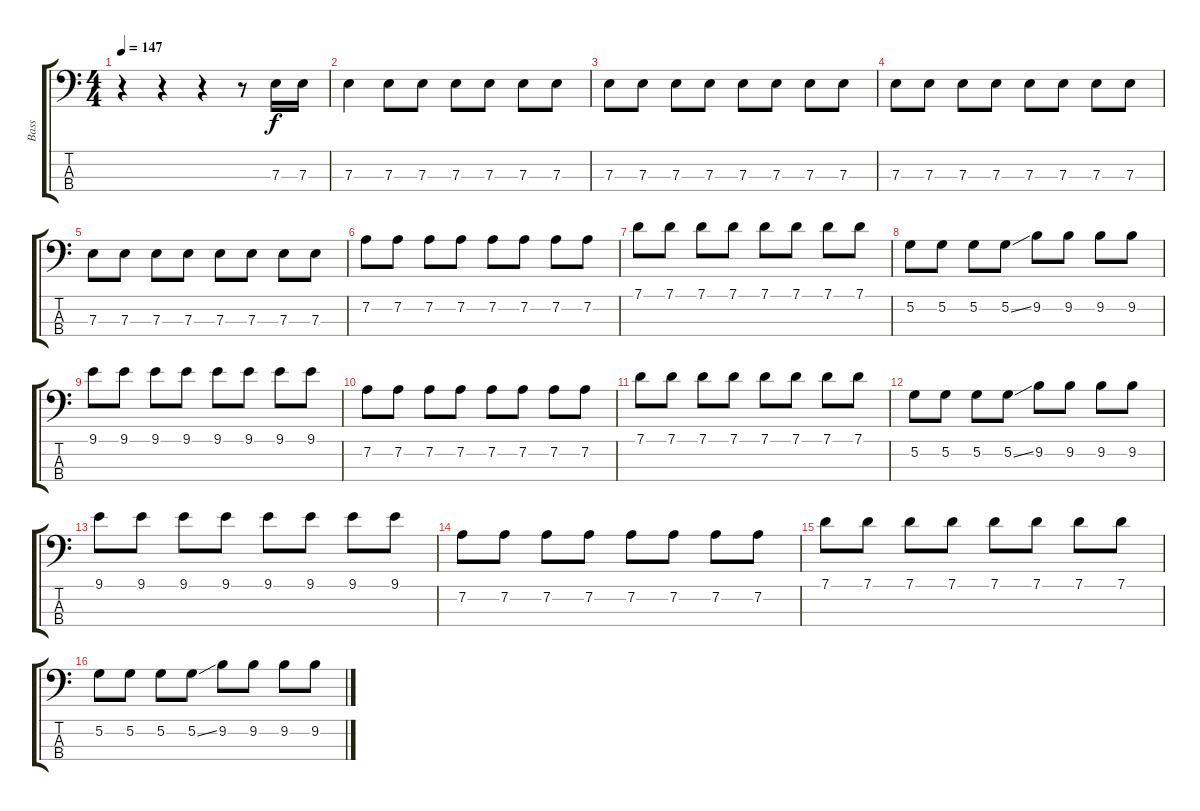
\track ("Bass" "Bass") {instrument electricbasspick}
\staff {score tabs}
\tuning (G2 D2 A1 E1) {hide}
\ts (4 4)
\tempo 147
\clef f4
\ks c
r.4{dy f instrument electricbasspick} r.4 r.4 r.8 7.3.16 7.3.16 |
7.3.4 7.3.8 7.3.8 7.3.8 7.3.8 7.3.8 7.3.8 |
7.3.8 7.3.8 7.3.8 7.3.8 7.3.8 7.3.8 7.3.8 7.3.8 |
7.3.8 7.3.8 7.3.8 7.3.8 7.3.8 7.3.8 7.3.8 7.3.8 |
7.3.8 7.3.8 7.3.8 7.3.8 7.3.8 7.3.8 7.3.8 7.3.8 |
7.2.8 7.2.8 7.2.8 7.2.8 7.2.8 7.2.8 7.2.8 7.2.8 |
7.1.8 7.1.8 7.1.8 7.1.8 7.1.8 7.1.8 7.1.8 7.1.8 |
5.2.8 5.2.8 5.2.8 5.2{ss}.8 9.2.8 9.2.8 9.2.8 9.2.8 |
9.1.8 9.1.8 9.1.8 9.1.8 9.1.8 9.1.8 9.1.8 9.1.8 |
7.2.8 7.2.8 7.2.8 7.2.8 7.2.8 7.2.8 7.2.8 7.2.8 |
7.1.8 7.1.8 7.1.8 7.1.8 7.1.8 7.1.8 7.1.8 7.1.8 |
5.2.8 5.2.8 5.2.8 5.2{ss}.8 9.2.8 9.2.8 9.2.8 9.2.8 |
9.1.8 9.1.8 9.1.8 9.1.8 9.1.8 9.1.8 9.1.8 9.1.8 |
7.2.8 7.2.8 7.2.8 7.2.8 7.2.8 7.2.8 7.2.8 7.2.8 |
7.1.8 7.1.8 7.1.8 7.1.8 7.1.8 7.1.8 7.1.8 7.1.8 |
5.2.8 5.2.8 5.2.8 5.2{ss}.8 9.2.8 9.2.8 9.2.8 9.2.8
